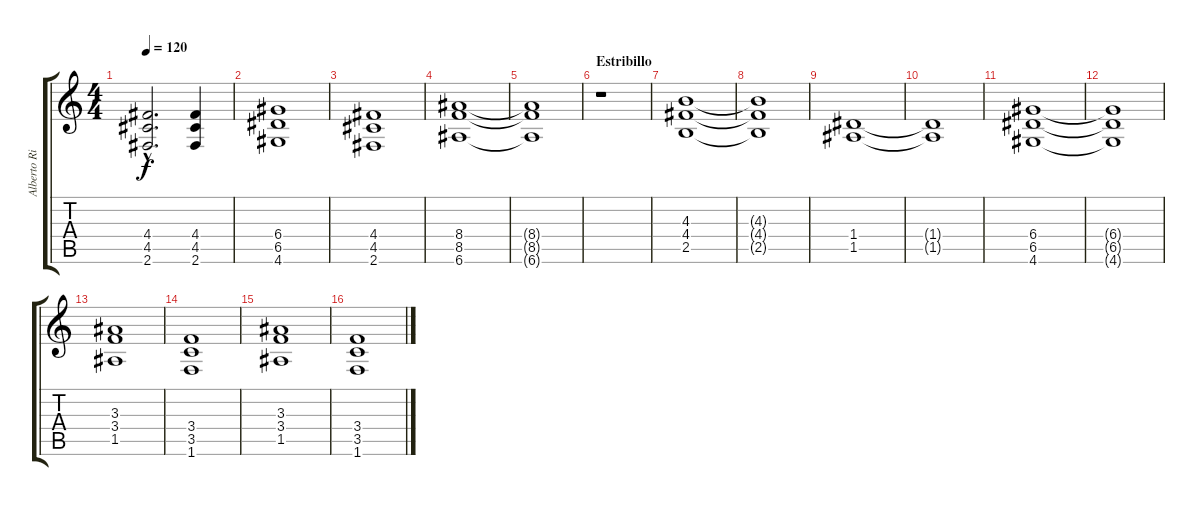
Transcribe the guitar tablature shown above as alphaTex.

\track ("Alberto Rionda (Guitarra Solista)" "Alberto Ri") {instrument distortionguitar}
\staff {score tabs}
\tuning (E4 B3 G3 D3 A2 E2) {hide}
\ts (4 4)
\tempo 120
\clef g2
\ks c
(4.4{hac} 4.5{hac} 2.6{hac}).2{d dy f} (4.4 4.5 2.6).4 |
(6.4 6.5 4.6).1 |
(4.4 4.5 2.6).1 |
(8.4 8.5 6.6).1{volume 5} |
(8.4{t} 8.5{t} 6.6{t}).1 |
\section ("" "Estribillo")
r.1{volume 13} |
(4.3 4.4 2.5).1 |
(4.3{t} 4.4{t} 2.5{t}).1 |
(1.4 1.5).1 |
(1.4{t} 1.5{t}).1 |
(6.4 6.5 4.6).1 |
(6.4{t} 6.5{t} 4.6{t}).1 |
(3.3 3.4 1.5).1 |
(3.4 3.5 1.6).1 |
(3.3 3.4 1.5).1 |
(3.4 3.5 1.6).1
